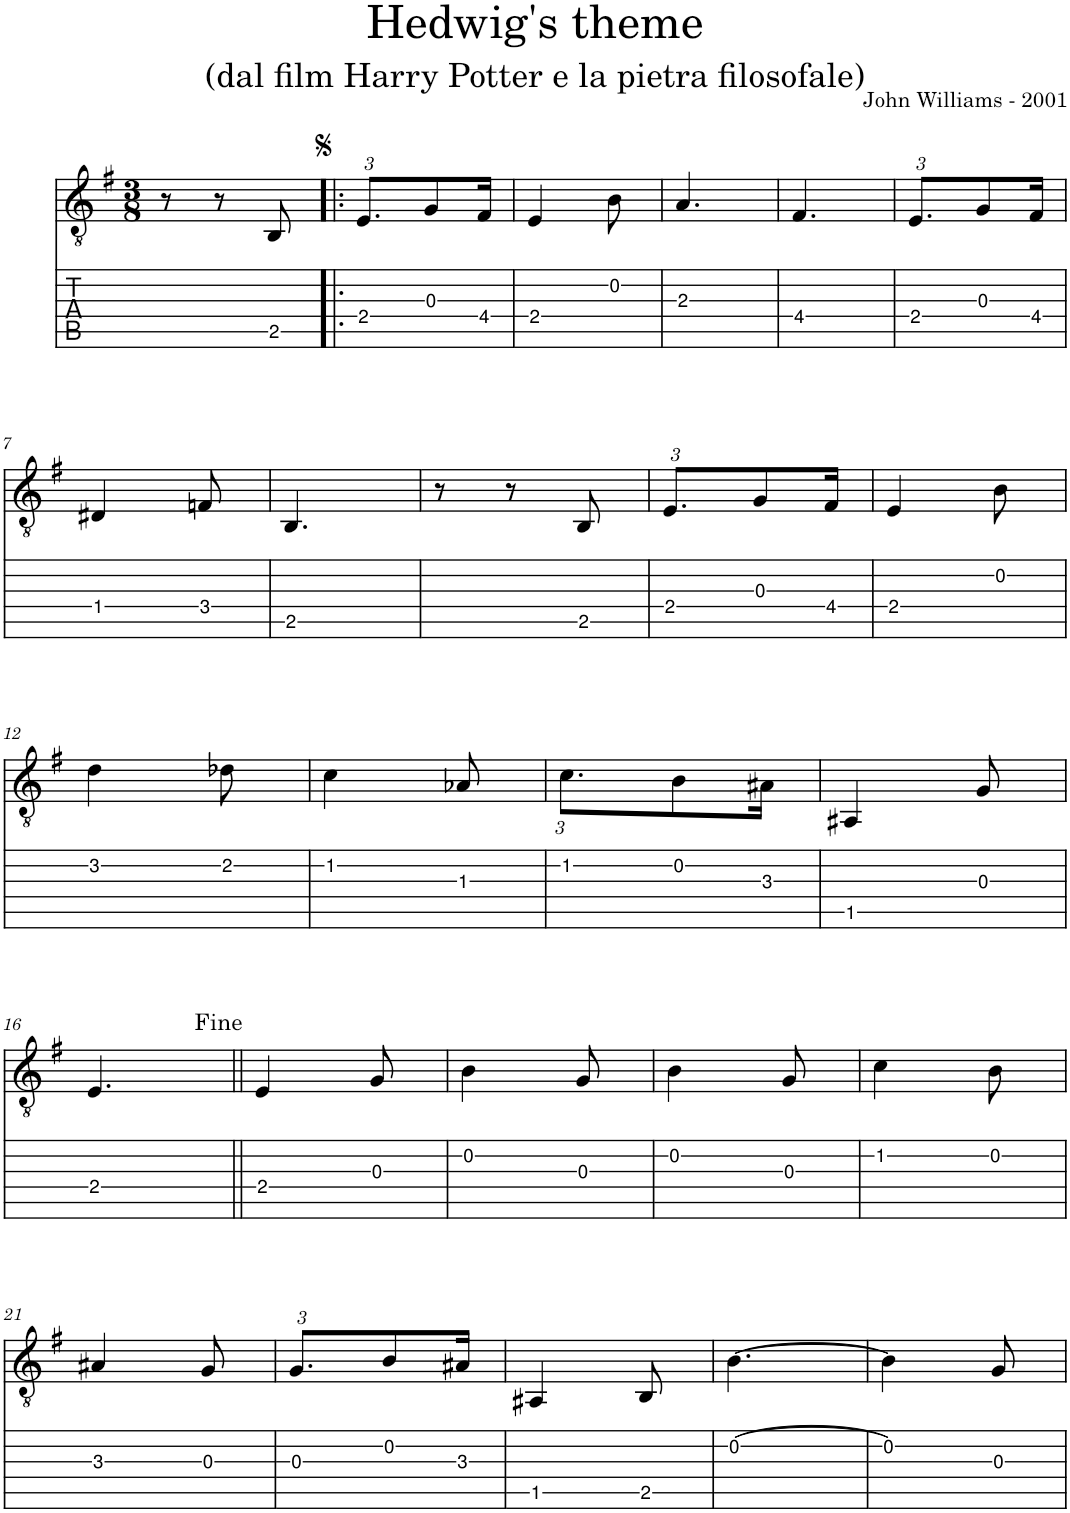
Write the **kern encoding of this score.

**kern	**kern
*part1	*part1
*staff2	*staff1
*I"Guitar	*
*I'Guit.	*
*stria6	*
*	*clefGv2
*k[f#]	*k[f#]
*M3/8	*M3/8
=1	=1
8r	8r
8r	8r
8BB	8BB/
=2!|:	=2!|:
8.EL	8.E/L
8G	8G/
16F#Jk	16F#/Jk
=3	=3
4E	4E/
8B	8B\
=4	=4
4.A	4.A/
=5	=5
4.F#	4.F#/
=6	=6
8.EL	8.E/L
8G	8G/
16F#Jk	16F#/Jk
!!LO:LB:g=z
=7	=7
4D#	4D#X/
8F	8Fn/
=8	=8
4.BB	4.BB/
=9	=9
8r	8r
8r	8r
8BB	8BB/
=10	=10
8.EL	8.E/L
8G	8G/
16F#Jk	16F#/Jk
=11	=11
4E	4E/
8B	8B\
!!LO:LB:g=z
=12	=12
4d	4d\
8d-	8d-X\
=13	=13
4c	4c\
8A-	8A-X/
=14	=14
8.cL	8.c\L
8B	8B\
16A#Jk	16A#X\Jk
=15	=15
4AA#	4AA#X/
8G	8G/
!!LO:LB:g=z
=16	=16
4.E	4.E/
=17||	=17||
4E	4E/
8G	8G/
=18	=18
4B	4B\
8G	8G/
=19	=19
4B	4B\
8G	8G/
=20	=20
4c	4c\
8B	8B\
!!LO:LB:g=z
=21	=21
4A#	4A#X/
8G	8G/
=22	=22
8.GL	8.G/L
8B	8B/
16A#XJk	16A#X/Jk
=23	=23
4AA#	4AA#X/
8BB	8BB/
=24	=24
[4.B	[4.B\
=25	=25
4B]	4B\]
8G	8G/
=	=
*-	*-
